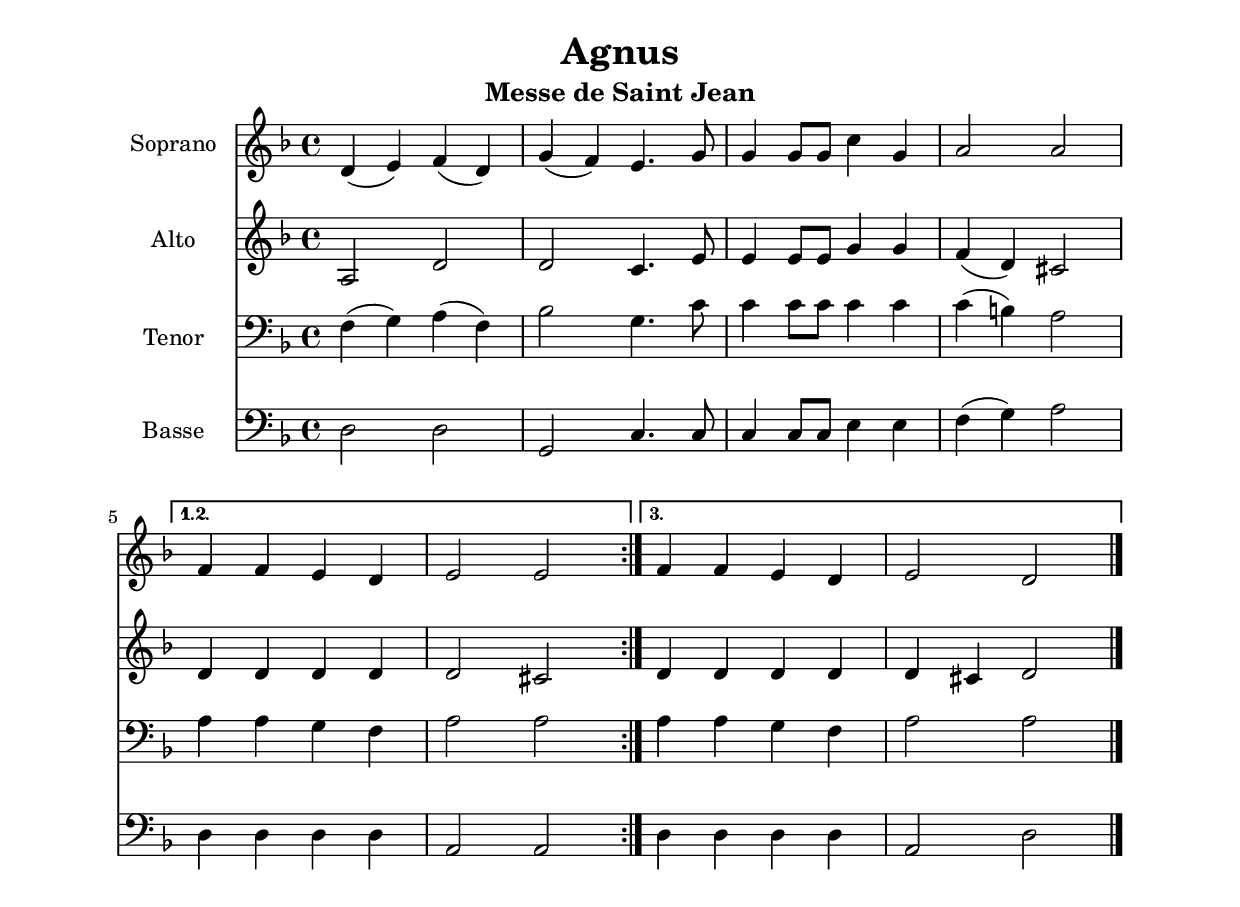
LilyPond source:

\version "2.22.1"
\language "italiano"

\header {
  title = "Agnus"
  subtitle = "Messe de Saint Jean"
}

global = {
  \key re \minor
  \time 4/4
}

soprano = \relative do' {
    \global
    
    \repeat volta 3
    {
      re4( mi) fa( re)
      sol4( fa) mi4. sol8
      sol4 sol8 sol do4 sol4
      la2 la
      \break
    }
    \alternative
    {
      {
        fa4 fa mi re
        mi2 mi
      }
      {
        fa4 fa mi re
        mi2 re
      }
    }
    
    \bar "|."
  }
  
alto = \relative do' {
  \global
  
  la2 re
  re2 do4. mi8
  mi4 mi8 mi sol4 sol
  fa4( re) dod2
  
  re4 re re re
  re2 dod
  
  re4 re re re
  re4 dod re2
}

tenor = \relative do {
    \global
    
    fa4( sol) la( fa)
    sib2 sol4. do8
    do4 do8 do do4 do
    do4( si) la2
    
    la4 la sol fa
    la2 la
    
    la4 la sol fa
    la2 la2
}
 
bass = \relative do {
    \global
    
    re2 re
    sol,2 do4. do8
    do4 do8 do mi4 mi
    fa4( sol) la2
    
    re,4 re re re
    la2 la
    
    re4 re re re
    la2 re
}

\include "../../../../utilities.ly"

\book{
  \paper {
    left-margin = 20\mm
    right-margin = 20\mm
    top-margin = 20\mm
    bottom-margin = 20\mm
  }
  
  \score {
    <<
      \new Staff \with { instrumentName = "Soprano" midiInstrument = "choir aahs" } { \soprano }
      \new Staff \with { instrumentName = "Alto" midiInstrument = "choir aahs" } { \alto }
      \new Staff \with { instrumentName = "Tenor" midiInstrument = "choir aahs" } { \clef bass \tenor }
      \new Staff \with { instrumentName = "Basse" midiInstrument = "choir aahs" } { \clef bass \bass }
    >>
    \layout { 
      indent = 2\cm
      \override BreathingSign.text = \markup { \musicglyph "comma" }
    }
    \midi {
      \tempo 4=96
    }
  }
}

